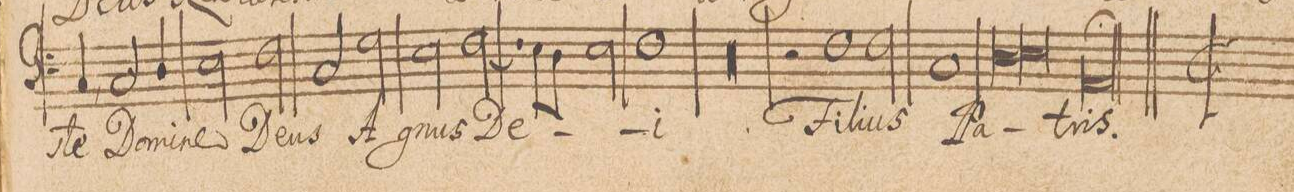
**kern	**text
*I"BASSVS.	*
*clefF4	*
*k[]	*
*met(C|)	*
*M2/1	*
4C,/	-ste
2C/	Do-
4D/	-mi-
2E\	-ne
2F\	De-
=34-	=34-
2C/	-us
2G\	A-
2E\	-gnus
2.F\	De-
=35-	=35-
8E\L	.
8D\J	.
2E\	.
1F	-i
=36-	=36-
00r	.
=37-	=37-
=38-	=38-
2r	.
1F	Fi-
2F\	-li-
=39-	=39-
1C	-us
*lig	*
1D	Pa-
=40-	=40-
1E	.
*Xlig	*
1AAl;	-tris.
*custos:F	*
=41||	=41||
*M2/1	*
*met(C|)	*
*-	*-
